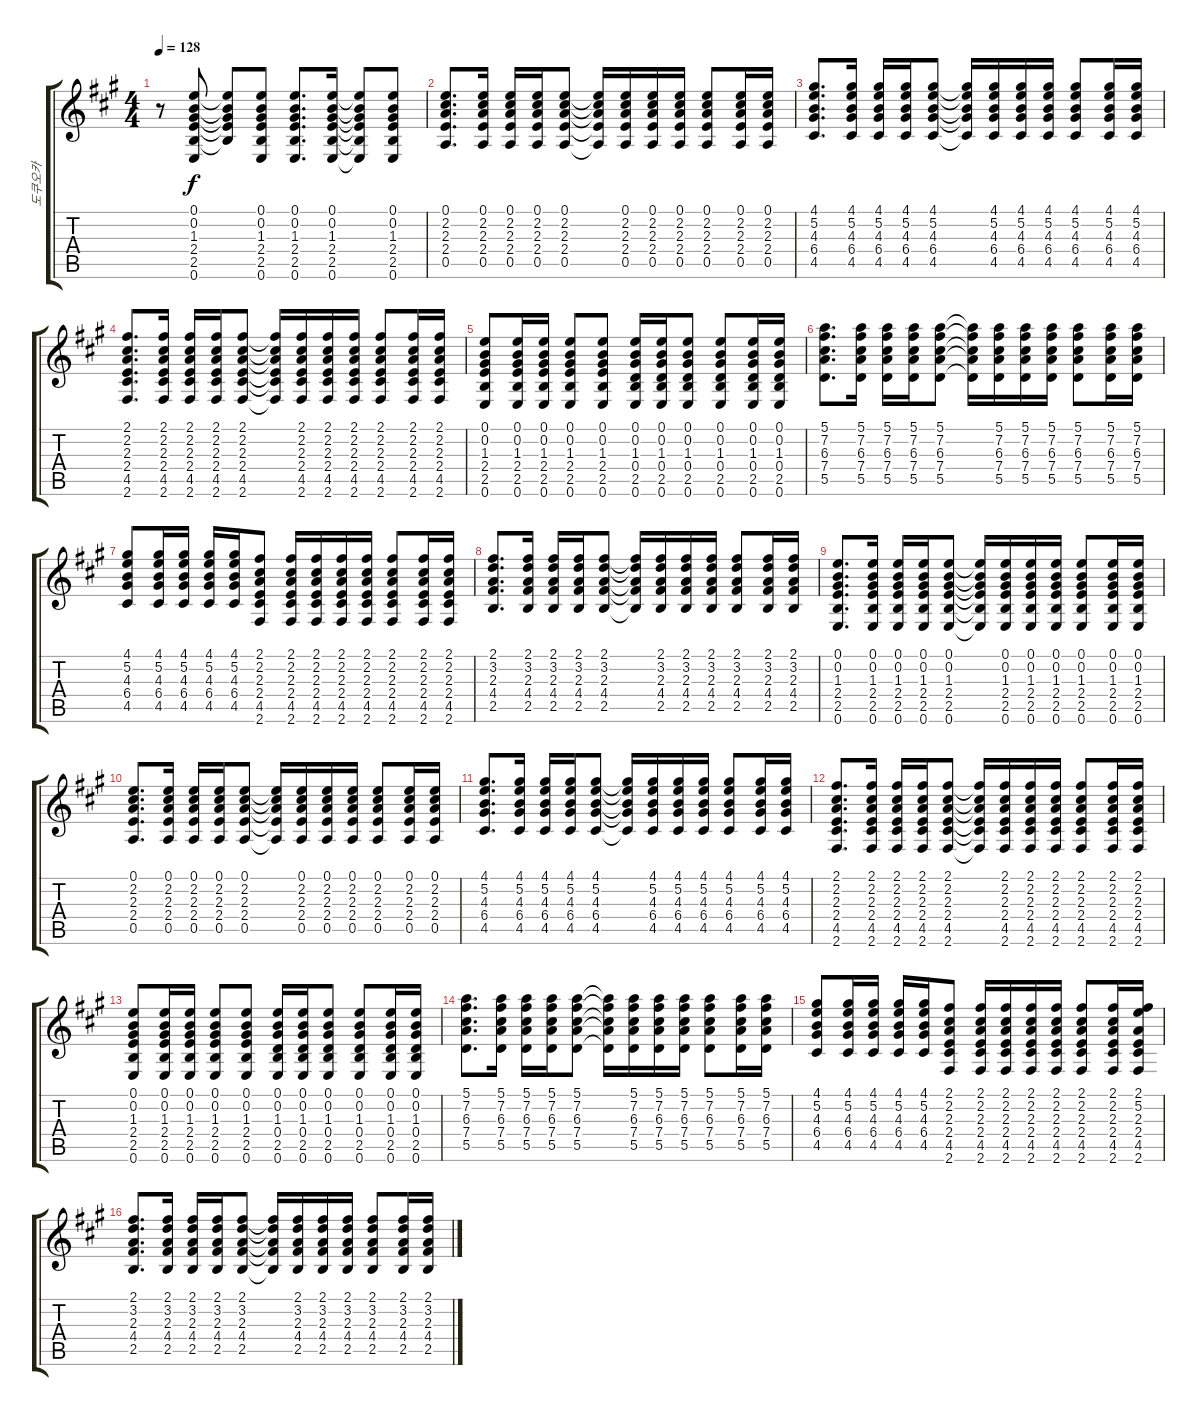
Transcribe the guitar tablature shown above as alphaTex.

\track ("도쿠오카" "도쿠오카") {instrument acousticguitarsteel}
\staff {score tabs}
\tuning (E4 B3 G3 D3 A2 E2) {hide}
\ts (4 4)
\tempo 128
\clef g2
\ks a
r.8{dy f} (0.1 0.2 1.3 2.4 2.5 0.6).8 (0.1{t} 0.2{t} 1.3{t} 2.4{t} 2.5{t}).8 (0.1 0.2 1.3 2.4 2.5 0.6).8 (0.1 0.2 1.3 2.4 2.5 0.6).8{d} (0.1 0.2 1.3 2.4 2.5 0.6).16 (0.1{t} 0.2{t} 1.3{t} 2.4{t} 2.5{t} 0.6{t}).8 (0.1 0.2 1.3 2.4 2.5 0.6).8 |
(0.1 2.2 2.3 2.4 0.5).8{d} (0.1 2.2 2.3 2.4 0.5).16 (0.1 2.2 2.3 2.4 0.5).16 (0.1 2.2 2.3 2.4 0.5).16 (0.1 2.2 2.3 2.4 0.5).8 (0.1{t} 2.2{t} 2.3{t} 2.4{t} 0.5{t}).16 (0.1 2.2 2.3 2.4 0.5).16 (0.1 2.2 2.3 2.4 0.5).16 (0.1 2.2 2.3 2.4 0.5).16 (0.1 2.2 2.3 2.4 0.5).8 (0.1 2.2 2.3 2.4 0.5).16 (0.1 2.2 2.3 2.4 0.5).16 |
(4.1 5.2 4.3 6.4 4.5).8{d} (4.1 5.2 4.3 6.4 4.5).16 (4.1 5.2 4.3 6.4 4.5).16 (4.1 5.2 4.3 6.4 4.5).16 (4.1 5.2 4.3 6.4 4.5).8 (4.1{t} 5.2{t} 4.3{t} 6.4{t} 4.5{t}).16 (4.1 5.2 4.3 6.4 4.5).16 (4.1 5.2 4.3 6.4 4.5).16 (4.1 5.2 4.3 6.4 4.5).16 (4.1 5.2 4.3 6.4 4.5).8 (4.1 5.2 4.3 6.4 4.5).16 (4.1 5.2 4.3 6.4 4.5).16 |
(2.1 2.2 2.3 2.4 4.5 2.6).8{d} (2.1 2.2 2.3 2.4 4.5 2.6).16 (2.1 2.2 2.3 2.4 4.5 2.6).16 (2.1 2.2 2.3 2.4 4.5 2.6).16 (2.1 2.2 2.3 2.4 4.5 2.6).8 (2.1{t} 2.2{t} 2.3{t} 2.4{t} 4.5{t} 2.6{t}).16 (2.1 2.2 2.3 2.4 4.5 2.6).16 (2.1 2.2 2.3 2.4 4.5 2.6).16 (2.1 2.2 2.3 2.4 4.5 2.6).16 (2.1 2.2 2.3 2.4 4.5 2.6).8 (2.1 2.2 2.3 2.4 4.5 2.6).16 (2.1 2.2 2.3 2.4 4.5 2.6).16 |
(0.1 0.2 1.3 2.4 2.5 0.6).8 (0.1 0.2 1.3 2.4 2.5 0.6).16 (0.1 0.2 1.3 2.4 2.5 0.6).16 (0.1 0.2 1.3 2.4 2.5 0.6).8 (0.1 0.2 1.3 2.4 2.5 0.6).8 (0.1 0.2 1.3 0.4 2.5 0.6).16 (0.1 0.2 1.3 0.4 2.5 0.6).16 (0.1 0.2 1.3 0.4 2.5 0.6).8 (0.1 0.2 1.3 0.4 2.5 0.6).8 (0.1 0.2 1.3 0.4 2.5 0.6).16 (0.1 0.2 1.3 0.4 2.5 0.6).16 |
(5.1 7.2 6.3 7.4 5.5).8{d} (5.1 7.2 6.3 7.4 5.5).16 (5.1 7.2 6.3 7.4 5.5).16 (5.1 7.2 6.3 7.4 5.5).16 (5.1 7.2 6.3 7.4 5.5).8 (5.1{t} 7.2{t} 6.3{t} 7.4{t} 5.5{t}).16 (5.1 7.2 6.3 7.4 5.5).16 (5.1 7.2 6.3 7.4 5.5).16 (5.1 7.2 6.3 7.4 5.5).16 (5.1 7.2 6.3 7.4 5.5).8 (5.1 7.2 6.3 7.4 5.5).16 (5.1 7.2 6.3 7.4 5.5).16 |
(4.1 5.2 4.3 6.4 4.5).8 (4.1 5.2 4.3 6.4 4.5).16 (4.1 5.2 4.3 6.4 4.5).16 (4.1 5.2 4.3 6.4 4.5).16 (4.1 5.2 4.3 6.4 4.5).16 (2.1 2.2 2.3 2.4 4.5 2.6).8 (2.1 2.2 2.3 2.4 4.5 2.6).16 (2.1 2.2 2.3 2.4 4.5 2.6).16 (2.1 2.2 2.3 2.4 4.5 2.6).16 (2.1 2.2 2.3 2.4 4.5 2.6).16 (2.1 2.2 2.3 2.4 4.5 2.6).8 (2.1 2.2 2.3 2.4 4.5 2.6).16 (2.1 2.2 2.3 2.4 4.5 2.6).16 |
(2.1 3.2 2.3 4.4 2.5).8{d} (2.1 3.2 2.3 4.4 2.5).16 (2.1 3.2 2.3 4.4 2.5).16 (2.1 3.2 2.3 4.4 2.5).16 (2.1 3.2 2.3 4.4 2.5).8 (2.1{t} 3.2{t} 2.3{t} 4.4{t} 2.5{t}).16 (2.1 3.2 2.3 4.4 2.5).16 (2.1 3.2 2.3 4.4 2.5).16 (2.1 3.2 2.3 4.4 2.5).16 (2.1 3.2 2.3 4.4 2.5).8 (2.1 3.2 2.3 4.4 2.5).16 (2.1 3.2 2.3 4.4 2.5).16 |
(0.1 0.2 1.3 2.4 2.5 0.6).8{d} (0.1 0.2 1.3 2.4 2.5 0.6).16 (0.1 0.2 1.3 2.4 2.5 0.6).16 (0.1 0.2 1.3 2.4 2.5 0.6).16 (0.1 0.2 1.3 2.4 2.5 0.6).8 (0.1{t} 0.2{t} 1.3{t} 2.4{t} 2.5{t} 0.6{t}).16 (0.1 0.2 1.3 2.4 2.5 0.6).16 (0.1 0.2 1.3 2.4 2.5 0.6).16 (0.1 0.2 1.3 2.4 2.5 0.6).16 (0.1 0.2 1.3 2.4 2.5 0.6).8 (0.1 0.2 1.3 2.4 2.5 0.6).16 (0.1 0.2 1.3 2.4 2.5 0.6).16 |
(0.1 2.2 2.3 2.4 0.5).8{d} (0.1 2.2 2.3 2.4 0.5).16 (0.1 2.2 2.3 2.4 0.5).16 (0.1 2.2 2.3 2.4 0.5).16 (0.1 2.2 2.3 2.4 0.5).8 (0.1{t} 2.2{t} 2.3{t} 2.4{t} 0.5{t}).16 (0.1 2.2 2.3 2.4 0.5).16 (0.1 2.2 2.3 2.4 0.5).16 (0.1 2.2 2.3 2.4 0.5).16 (0.1 2.2 2.3 2.4 0.5).8 (0.1 2.2 2.3 2.4 0.5).16 (0.1 2.2 2.3 2.4 0.5).16 |
(4.1 5.2 4.3 6.4 4.5).8{d} (4.1 5.2 4.3 6.4 4.5).16 (4.1 5.2 4.3 6.4 4.5).16 (4.1 5.2 4.3 6.4 4.5).16 (4.1 5.2 4.3 6.4 4.5).8 (4.1{t} 5.2{t} 4.3{t} 6.4{t} 4.5{t}).16 (4.1 5.2 4.3 6.4 4.5).16 (4.1 5.2 4.3 6.4 4.5).16 (4.1 5.2 4.3 6.4 4.5).16 (4.1 5.2 4.3 6.4 4.5).8 (4.1 5.2 4.3 6.4 4.5).16 (4.1 5.2 4.3 6.4 4.5).16 |
(2.1 2.2 2.3 2.4 4.5 2.6).8{d} (2.1 2.2 2.3 2.4 4.5 2.6).16 (2.1 2.2 2.3 2.4 4.5 2.6).16 (2.1 2.2 2.3 2.4 4.5 2.6).16 (2.1 2.2 2.3 2.4 4.5 2.6).8 (2.1{t} 2.2{t} 2.3{t} 2.4{t} 4.5{t} 2.6{t}).16 (2.1 2.2 2.3 2.4 4.5 2.6).16 (2.1 2.2 2.3 2.4 4.5 2.6).16 (2.1 2.2 2.3 2.4 4.5 2.6).16 (2.1 2.2 2.3 2.4 4.5 2.6).8 (2.1 2.2 2.3 2.4 4.5 2.6).16 (2.1 2.2 2.3 2.4 4.5 2.6).16 |
(0.1 0.2 1.3 2.4 2.5 0.6).8 (0.1 0.2 1.3 2.4 2.5 0.6).16 (0.1 0.2 1.3 2.4 2.5 0.6).16 (0.1 0.2 1.3 2.4 2.5 0.6).8 (0.1 0.2 1.3 2.4 2.5 0.6).8 (0.1 0.2 1.3 0.4 2.5 0.6).16 (0.1 0.2 1.3 0.4 2.5 0.6).16 (0.1 0.2 1.3 0.4 2.5 0.6).8 (0.1 0.2 1.3 0.4 2.5 0.6).8 (0.1 0.2 1.3 0.4 2.5 0.6).16 (0.1 0.2 1.3 0.4 2.5 0.6).16 |
(5.1 7.2 6.3 7.4 5.5).8{d} (5.1 7.2 6.3 7.4 5.5).16 (5.1 7.2 6.3 7.4 5.5).16 (5.1 7.2 6.3 7.4 5.5).16 (5.1 7.2 6.3 7.4 5.5).8 (5.1{t} 7.2{t} 6.3{t} 7.4{t} 5.5{t}).16 (5.1 7.2 6.3 7.4 5.5).16 (5.1 7.2 6.3 7.4 5.5).16 (5.1 7.2 6.3 7.4 5.5).16 (5.1 7.2 6.3 7.4 5.5).8 (5.1 7.2 6.3 7.4 5.5).16 (5.1 7.2 6.3 7.4 5.5).16 |
(4.1 5.2 4.3 6.4 4.5).8 (4.1 5.2 4.3 6.4 4.5).16 (4.1 5.2 4.3 6.4 4.5).16 (4.1 5.2 4.3 6.4 4.5).16 (4.1 5.2 4.3 6.4 4.5).16 (2.1 2.2 2.3 2.4 4.5 2.6).8 (2.1 2.2 2.3 2.4 4.5 2.6).16 (2.1 2.2 2.3 2.4 4.5 2.6).16 (2.1 2.2 2.3 2.4 4.5 2.6).16 (2.1 2.2 2.3 2.4 4.5 2.6).16 (2.1 2.2 2.3 2.4 4.5 2.6).8 (2.1 2.2 2.3 2.4 4.5 2.6).16 (2.1 5.2 2.3 2.4 4.5 2.6).16 |
(2.1 3.2 2.3 4.4 2.5).8{d} (2.1 3.2 2.3 4.4 2.5).16 (2.1 3.2 2.3 4.4 2.5).16 (2.1 3.2 2.3 4.4 2.5).16 (2.1 3.2 2.3 4.4 2.5).8 (2.1{t} 3.2{t} 2.3{t} 4.4{t} 2.5{t}).16 (2.1 3.2 2.3 4.4 2.5).16 (2.1 3.2 2.3 4.4 2.5).16 (2.1 3.2 2.3 4.4 2.5).16 (2.1 3.2 2.3 4.4 2.5).8 (2.1 3.2 2.3 4.4 2.5).16 (2.1 3.2 2.3 4.4 2.5).16
